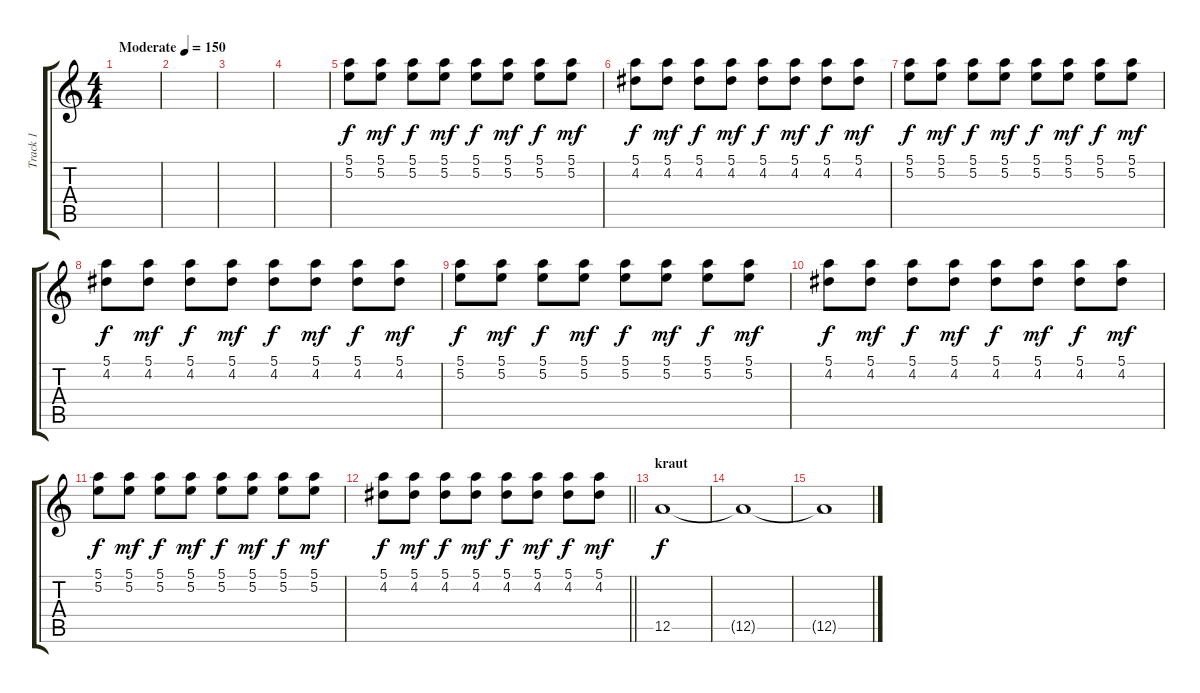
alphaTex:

\track ("Track 1" "Track 1") {instrument overdrivenguitar}
\staff {score tabs}
\tuning (E4 B3 G3 D3 A2 E2) {hide}
\ts (4 4)
\tempo (150 "Moderate")
\clef g2
\ks c
|
|
|
|
(5.1 5.2).8 (5.1 5.2).8{dy mf} (5.1 5.2).8{dy f} (5.1 5.2).8{dy mf} (5.1 5.2).8{dy f} (5.1 5.2).8{dy mf} (5.1 5.2).8{dy f} (5.1 5.2).8{dy mf} |
(5.1 4.2).8{dy f} (5.1 4.2).8{dy mf} (5.1 4.2).8{dy f} (5.1 4.2).8{dy mf} (5.1 4.2).8{dy f} (5.1 4.2).8{dy mf} (5.1 4.2).8{dy f} (5.1 4.2).8{dy mf} |
(5.1 5.2).8{dy f} (5.1 5.2).8{dy mf} (5.1 5.2).8{dy f} (5.1 5.2).8{dy mf} (5.1 5.2).8{dy f} (5.1 5.2).8{dy mf} (5.1 5.2).8{dy f} (5.1 5.2).8{dy mf} |
(5.1 4.2).8{dy f} (5.1 4.2).8{dy mf} (5.1 4.2).8{dy f} (5.1 4.2).8{dy mf} (5.1 4.2).8{dy f} (5.1 4.2).8{dy mf} (5.1 4.2).8{dy f} (5.1 4.2).8{dy mf} |
(5.1 5.2).8{dy f} (5.1 5.2).8{dy mf} (5.1 5.2).8{dy f} (5.1 5.2).8{dy mf} (5.1 5.2).8{dy f} (5.1 5.2).8{dy mf} (5.1 5.2).8{dy f} (5.1 5.2).8{dy mf} |
(5.1 4.2).8{dy f} (5.1 4.2).8{dy mf} (5.1 4.2).8{dy f} (5.1 4.2).8{dy mf} (5.1 4.2).8{dy f} (5.1 4.2).8{dy mf} (5.1 4.2).8{dy f} (5.1 4.2).8{dy mf} |
(5.1 5.2).8{dy f} (5.1 5.2).8{dy mf} (5.1 5.2).8{dy f} (5.1 5.2).8{dy mf} (5.1 5.2).8{dy f} (5.1 5.2).8{dy mf} (5.1 5.2).8{dy f} (5.1 5.2).8{dy mf} |
\barLineRight lightlight
(5.1 4.2).8{dy f} (5.1 4.2).8{dy mf} (5.1 4.2).8{dy f} (5.1 4.2).8{dy mf} (5.1 4.2).8{dy f} (5.1 4.2).8{dy mf} (5.1 4.2).8{dy f} (5.1 4.2).8{dy mf} |
\section ("" "kraut")
12.5.1{dy f volume 1} |
12.5{t}.1 |
12.5{t}.1
